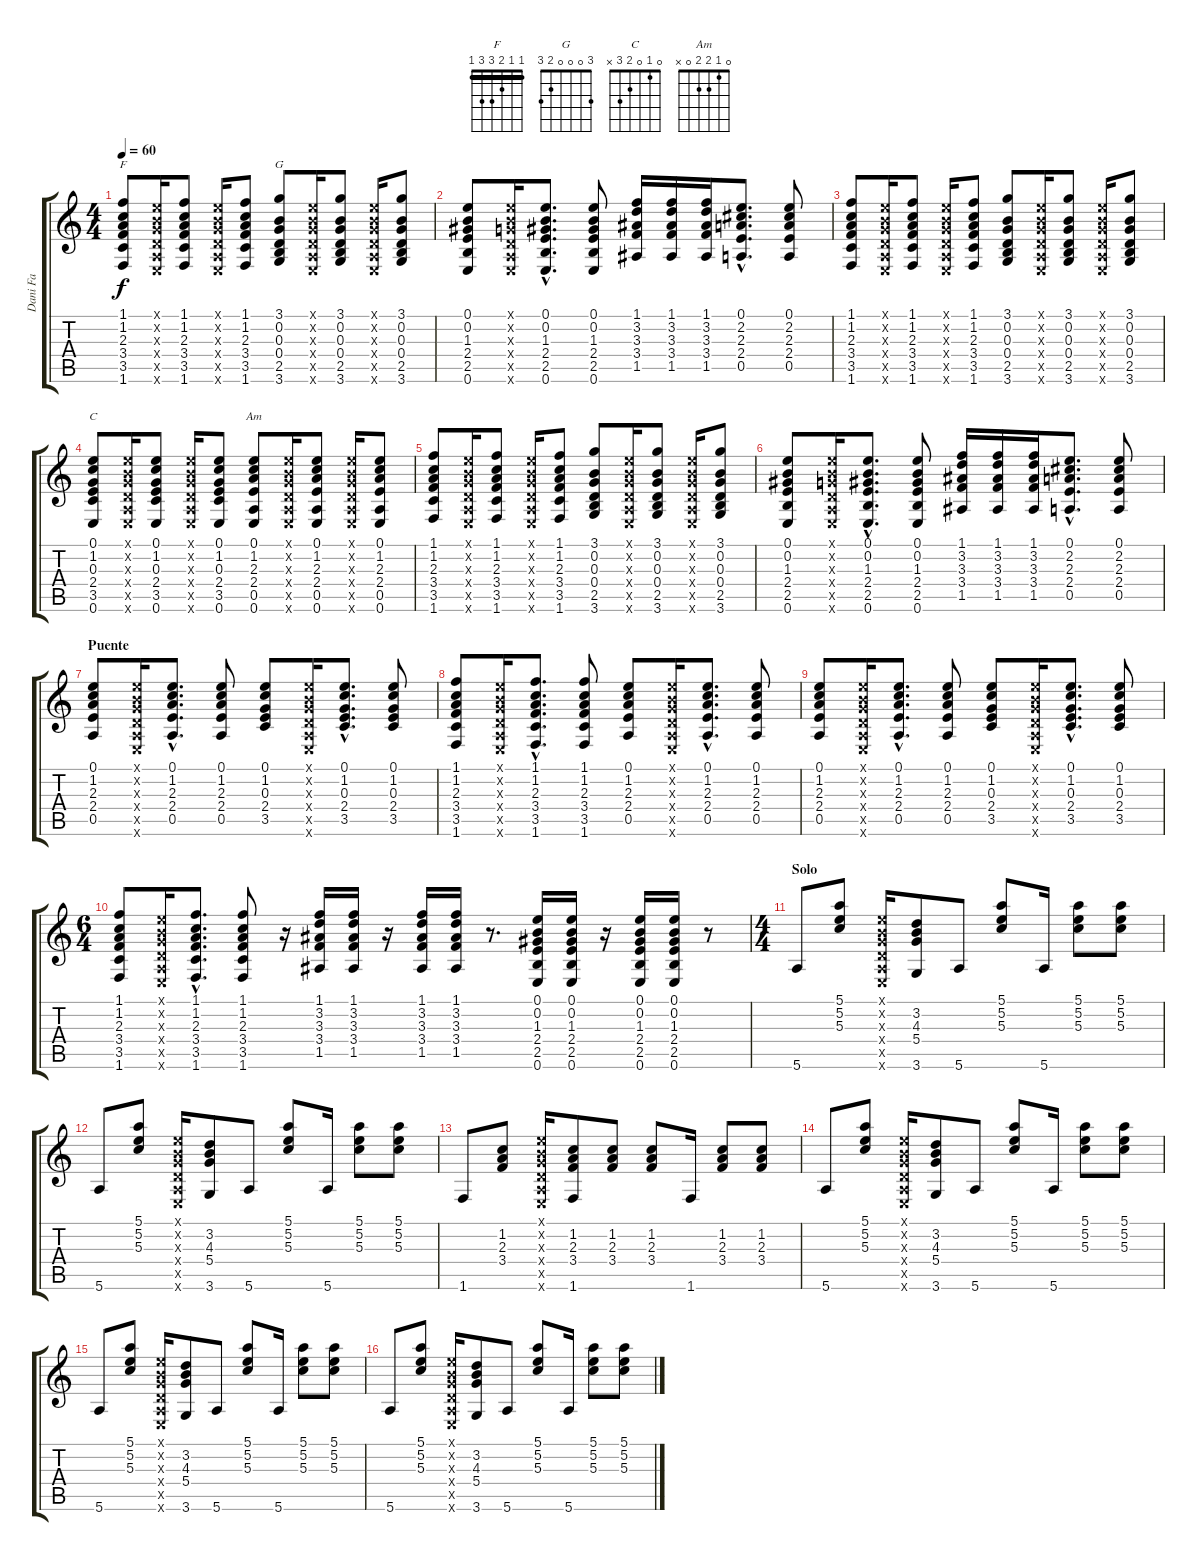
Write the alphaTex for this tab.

\track ("Dani Fa" "Dani Fa") {instrument electricguitarclean}
\staff {score tabs}
\tuning (E4 B3 G3 D3 A2 E2) {hide}
\chord ("F" 1 1 2 3 3 1) {barre 1}
\chord ("G" 3 0 0 0 2 3)
\chord ("C" 0 1 0 2 3 x)
\chord ("Am" 0 1 2 2 0 x)
\ts (4 4)
\tempo 60
\clef g2
\ks c
(1.1 1.2 2.3 3.4 3.5 1.6).8{ch "F" dy f} (0.1{x} 0.2{x} 0.3{x} 0.4{x} 0.5{x} 0.6{x}).16 (1.1 1.2 2.3 3.4 3.5 1.6).8 (0.1{x} 0.2{x} 0.3{x} 0.4{x} 0.5{x} 0.6{x}).16 (1.1 1.2 2.3 3.4 3.5 1.6).8 (3.1 0.2 0.3 0.4 2.5 3.6).8{ch "G"} (0.1{x} 0.2{x} 0.3{x} 0.4{x} 0.5{x} 0.6{x}).16 (3.1 0.2 0.3 0.4 2.5 3.6).8 (0.1{x} 0.2{x} 0.3{x} 0.4{x} 0.5{x} 0.6{x}).16 (3.1 0.2 0.3 0.4 2.5 3.6).8 |
(0.1 0.2 1.3 2.4 2.5 0.6).8 (0.1{x} 0.2{x} 0.3{x} 0.4{x} 0.5{x} 0.6{x}).16 (0.1{hac} 0.2{hac} 1.3{hac} 2.4{hac} 2.5{hac} 0.6{hac}).8{d} (0.1 0.2 1.3 2.4 2.5 0.6).8 (1.1 3.2 3.3 3.4 1.5).16 (1.1 3.2 3.3 3.4 1.5).16 (1.1 3.2 3.3 3.4 1.5).16 (0.1{hac} 2.2{hac} 2.3{hac} 2.4{hac} 0.5{hac}).8{d} (0.1 2.2 2.3 2.4 0.5).8 |
(1.1 1.2 2.3 3.4 3.5 1.6).8 (0.1{x} 0.2{x} 0.3{x} 0.4{x} 0.5{x} 0.6{x}).16 (1.1 1.2 2.3 3.4 3.5 1.6).8 (0.1{x} 0.2{x} 0.3{x} 0.4{x} 0.5{x} 0.6{x}).16 (1.1 1.2 2.3 3.4 3.5 1.6).8 (3.1 0.2 0.3 0.4 2.5 3.6).8 (0.1{x} 0.2{x} 0.3{x} 0.4{x} 0.5{x} 0.6{x}).16 (3.1 0.2 0.3 0.4 2.5 3.6).8 (0.1{x} 0.2{x} 0.3{x} 0.4{x} 0.5{x} 0.6{x}).16 (3.1 0.2 0.3 0.4 2.5 3.6).8 |
(0.1 1.2 0.3 2.4 3.5 0.6).8{ch "C"} (0.1{x} 0.2{x} 0.3{x} 0.4{x} 0.5{x} 0.6{x}).16 (0.1 1.2 0.3 2.4 3.5 0.6).8 (0.1{x} 0.2{x} 0.3{x} 0.4{x} 0.5{x} 0.6{x}).16 (0.1 1.2 0.3 2.4 3.5 0.6).8 (0.1 1.2 2.3 2.4 0.5 0.6).8{ch "Am"} (0.1{x} 0.2{x} 0.3{x} 0.4{x} 0.5{x} 0.6{x}).16 (0.1 1.2 2.3 2.4 0.5 0.6).8 (0.1{x} 0.2{x} 0.3{x} 0.4{x} 0.5{x} 0.6{x}).16 (0.1 1.2 2.3 2.4 0.5 0.6).8 |
(1.1 1.2 2.3 3.4 3.5 1.6).8 (0.1{x} 0.2{x} 0.3{x} 0.4{x} 0.5{x} 0.6{x}).16 (1.1 1.2 2.3 3.4 3.5 1.6).8 (0.1{x} 0.2{x} 0.3{x} 0.4{x} 0.5{x} 0.6{x}).16 (1.1 1.2 2.3 3.4 3.5 1.6).8 (3.1 0.2 0.3 0.4 2.5 3.6).8 (0.1{x} 0.2{x} 0.3{x} 0.4{x} 0.5{x} 0.6{x}).16 (3.1 0.2 0.3 0.4 2.5 3.6).8 (0.1{x} 0.2{x} 0.3{x} 0.4{x} 0.5{x} 0.6{x}).16 (3.1 0.2 0.3 0.4 2.5 3.6).8 |
(0.1 0.2 1.3 2.4 2.5 0.6).8 (0.1{x} 0.2{x} 0.3{x} 0.4{x} 0.5{x} 0.6{x}).16 (0.1{hac} 0.2{hac} 1.3{hac} 2.4{hac} 2.5{hac} 0.6{hac}).8{d} (0.1 0.2 1.3 2.4 2.5 0.6).8 (1.1 3.2 3.3 3.4 1.5).16 (1.1 3.2 3.3 3.4 1.5).16 (1.1 3.2 3.3 3.4 1.5).16 (0.1{hac} 2.2{hac} 2.3{hac} 2.4{hac} 0.5{hac}).8{d} (0.1 2.2 2.3 2.4 0.5).8 |
\section ("" "Puente")
(0.1 1.2 2.3 2.4 0.5).8 (0.1{x} 0.2{x} 0.3{x} 0.4{x} 0.5{x} 0.6{x}).16 (0.1{hac} 1.2{hac} 2.3{hac} 2.4{hac} 0.5{hac}).8{d} (0.1 1.2 2.3 2.4 0.5).8 (0.1 1.2 0.3 2.4 3.5).8 (0.1{x} 0.2{x} 0.3{x} 0.4{x} 0.5{x} 0.6{x}).16 (0.1{hac} 1.2{hac} 0.3{hac} 2.4{hac} 3.5{hac}).8{d} (0.1 1.2 0.3 2.4 3.5).8 |
(1.1 1.2 2.3 3.4 3.5 1.6).8 (0.1{x} 0.2{x} 0.3{x} 0.4{x} 0.5{x} 0.6{x}).16 (1.1{hac} 1.2{hac} 2.3{hac} 3.4{hac} 3.5{hac} 1.6{hac}).8{d} (1.1 1.2 2.3 3.4 3.5 1.6).8 (0.1 1.2 2.3 2.4 0.5).8 (0.1{x} 0.2{x} 0.3{x} 0.4{x} 0.5{x} 0.6{x}).16 (0.1{hac} 1.2{hac} 2.3{hac} 2.4{hac} 0.5{hac}).8{d} (0.1 1.2 2.3 2.4 0.5).8 |
(0.1 1.2 2.3 2.4 0.5).8 (0.1{x} 0.2{x} 0.3{x} 0.4{x} 0.5{x} 0.6{x}).16 (0.1{hac} 1.2{hac} 2.3{hac} 2.4{hac} 0.5{hac}).8{d} (0.1 1.2 2.3 2.4 0.5).8 (0.1 1.2 0.3 2.4 3.5).8 (0.1{x} 0.2{x} 0.3{x} 0.4{x} 0.5{x} 0.6{x}).16 (0.1{hac} 1.2{hac} 0.3{hac} 2.4{hac} 3.5{hac}).8{d} (0.1 1.2 0.3 2.4 3.5).8 |
\ts (6 4)
(1.1 1.2 2.3 3.4 3.5 1.6).8 (0.1{x} 0.2{x} 0.3{x} 0.4{x} 0.5{x} 0.6{x}).16 (1.1{hac} 1.2{hac} 2.3{hac} 3.4{hac} 3.5{hac} 1.6{hac}).8{d} (1.1 1.2 2.3 3.4 3.5 1.6).8 r.16 (1.1 3.2 3.3 3.4 1.5).16 (1.1 3.2 3.3 3.4 1.5).16 r.16 (1.1 3.2 3.3 3.4 1.5).16 (1.1 3.2 3.3 3.4 1.5).16 r.8{d} (0.1 0.2 1.3 2.4 2.5 0.6).16 (0.1 0.2 1.3 2.4 2.5 0.6).16 r.16 (0.1 0.2 1.3 2.4 2.5 0.6).16 (0.1 0.2 1.3 2.4 2.5 0.6).16 r.8 |
\ts (4 4)
\section ("" "Solo")
5.6.8 (5.1 5.2 5.3).8 (0.1{x} 0.2{x} 0.3{x} 0.4{x} 0.5{x} 0.6{x}).16 (3.2 4.3 5.4 3.6).8 5.6.8 (5.1 5.2 5.3).8 5.6.16 (5.1 5.2 5.3).8 (5.1 5.2 5.3).8 |
5.6.8 (5.1 5.2 5.3).8 (0.1{x} 0.2{x} 0.3{x} 0.4{x} 0.5{x} 0.6{x}).16 (3.2 4.3 5.4 3.6).8 5.6.8 (5.1 5.2 5.3).8 5.6.16 (5.1 5.2 5.3).8 (5.1 5.2 5.3).8 |
1.6.8 (1.2 2.3 3.4).8 (0.1{x} 0.2{x} 0.3{x} 0.4{x} 0.5{x} 0.6{x}).16 (1.2 2.3 3.4 1.6).8 (1.2 2.3 3.4).8 (1.2 2.3 3.4).8 1.6.16 (1.2 2.3 3.4).8 (1.2 2.3 3.4).8 |
5.6.8 (5.1 5.2 5.3).8 (0.1{x} 0.2{x} 0.3{x} 0.4{x} 0.5{x} 0.6{x}).16 (3.2 4.3 5.4 3.6).8 5.6.8 (5.1 5.2 5.3).8 5.6.16 (5.1 5.2 5.3).8 (5.1 5.2 5.3).8 |
5.6.8 (5.1 5.2 5.3).8 (0.1{x} 0.2{x} 0.3{x} 0.4{x} 0.5{x} 0.6{x}).16 (3.2 4.3 5.4 3.6).8 5.6.8 (5.1 5.2 5.3).8 5.6.16 (5.1 5.2 5.3).8 (5.1 5.2 5.3).8 |
5.6.8 (5.1 5.2 5.3).8 (0.1{x} 0.2{x} 0.3{x} 0.4{x} 0.5{x} 0.6{x}).16 (3.2 4.3 5.4 3.6).8 5.6.8 (5.1 5.2 5.3).8 5.6.16 (5.1 5.2 5.3).8 (5.1 5.2 5.3).8
